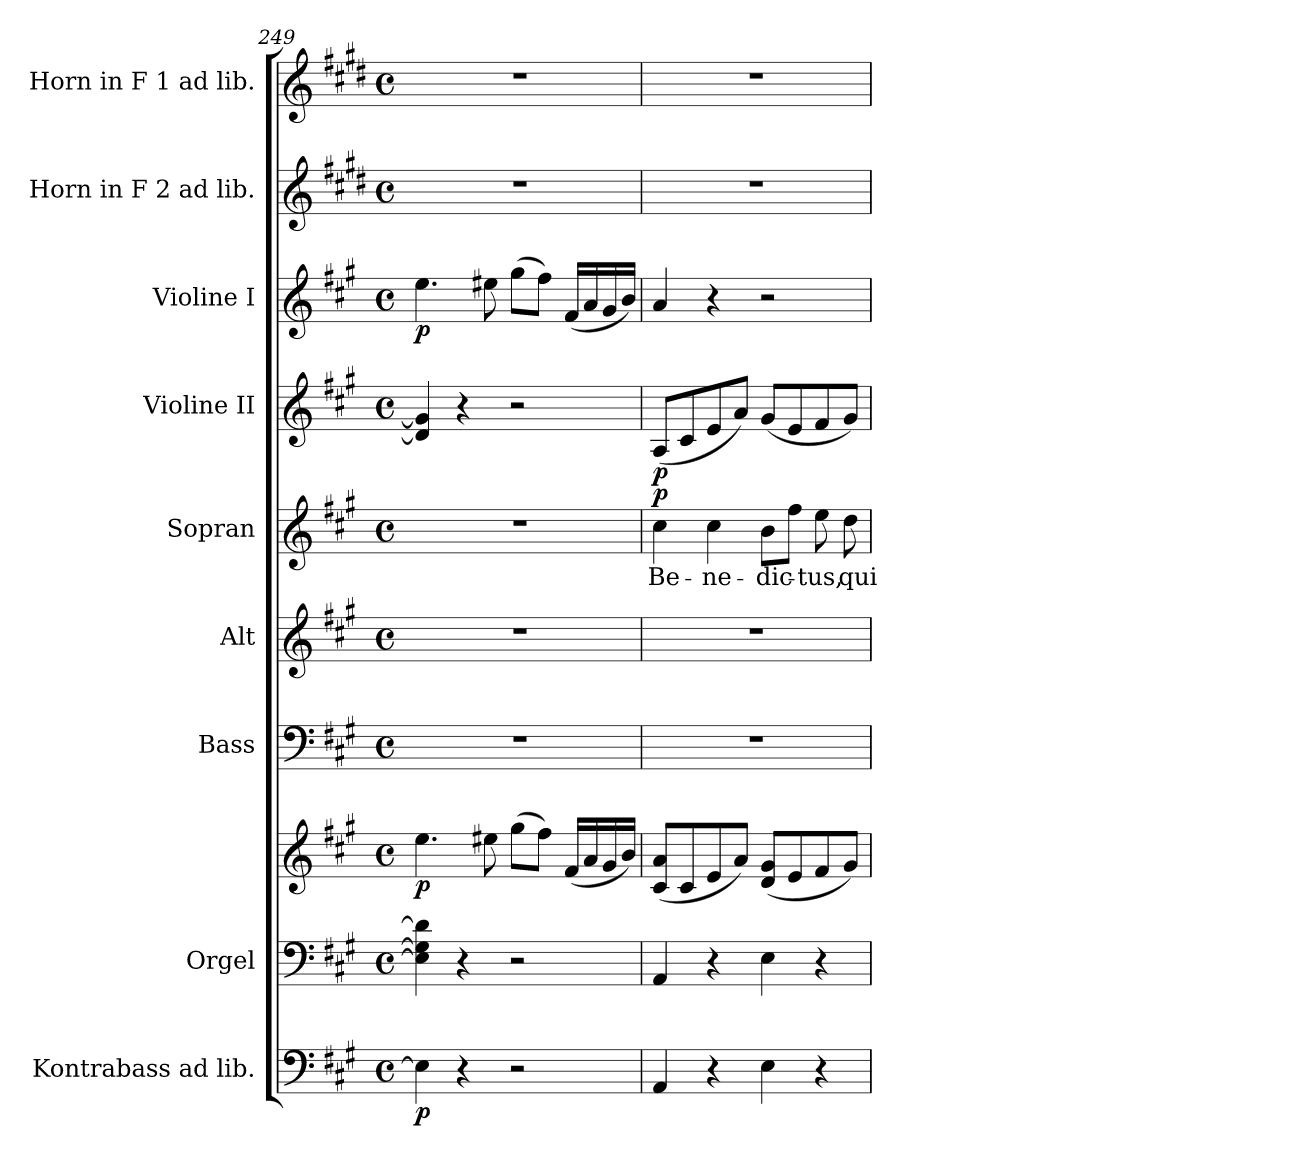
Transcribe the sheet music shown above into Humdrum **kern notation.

**kern	**dynam	**kern	**kern	**dynam	**kern	**kern	**kern	**text	**dynam	**kern	**dynam	**kern	**dynam	**kern	**kern
*part9	*part9	*part8	*part8	*part8	*part7	*part6	*part5	*part5	*part5	*part4	*part4	*part3	*part3	*part2	*part1
*staff10	*staff10	*staff9	*staff8	*staff8/9	*staff7	*staff6	*staff5	*staff5	*staff5	*staff4	*staff4	*staff3	*staff3	*staff2	*staff1
*I"Kontrabass ad lib.	*	*I"Orgel	*	*	*I"Bass	*I"Alt	*I"Sopran	*	*	*I"Violine II	*	*I"Violine I	*	*I"Horn in F 2 ad lib.	*I"Horn in F 1 ad lib.
*I'Kb.	*	*I'Org.	*	*	*I'B.	*I'A.	*I'S.	*	*	*I'Vl. II	*	*I'Vl. I	*	*	*
*clefF4	*	*clefF4	*clefG2	*	*clefF4	*clefG2	*clefG2	*	*	*clefG2	*	*clefG2	*	*clefG2	*clefG2
*ITrd7c12	*	*	*	*	*	*	*	*	*	*	*	*	*	*ITrd4c7	*ITrd4c7
*k[f#c#g#]	*	*k[f#c#g#]	*k[f#c#g#]	*	*k[f#c#g#]	*k[f#c#g#]	*k[f#c#g#]	*	*	*k[f#c#g#]	*	*k[f#c#g#]	*	*k[f#c#g#]	*k[f#c#g#]
*A:	*	*A:	*A:	*	*A:	*A:	*A:	*	*	*A:	*	*A:	*	*A:	*A:
*M4/4	*	*M4/4	*M4/4	*	*M4/4	*M4/4	*M4/4	*	*	*M4/4	*	*M4/4	*	*M4/4	*M4/4
*met(c)	*	*met(c)	*met(c)	*	*met(c)	*met(c)	*met(c)	*	*	*met(c)	*	*met(c)	*	*met(c)	*met(c)
=249	=249	=249	=249	=249	=249	=249	=249	=249	=249	=249	=249	=249	=249	=249	=249
!	!LO:DY:b	!	!	!LO:DY:b	!	!	!	!	!	!	!	!	!LO:DY:b	!	!
4EE\]	p	4E\] 4G#\] 4d\]	4.ee\	p	1r	1r	1r	.	.	4d/] 4g#/]	.	4.ee\	p	1r	1r
4r	.	4r	.	.	.	.	.	.	.	4r	.	.	.	.	.
.	.	.	8ee#X\	.	.	.	.	.	.	.	.	8ee#X\	.	.	.
2r	.	2r	(>8gg#\L	.	.	.	.	.	.	2r	.	(>8gg#\L	.	.	.
.	.	.	8ff#\J)	.	.	.	.	.	.	.	.	8ff#\J)	.	.	.
.	.	.	(<16f#/LL	.	.	.	.	.	.	.	.	(<16f#/LL	.	.	.
.	.	.	16a/	.	.	.	.	.	.	.	.	16a/	.	.	.
.	.	.	16g#/	.	.	.	.	.	.	.	.	16g#/	.	.	.
.	.	.	16b/JJ)	.	.	.	.	.	.	.	.	16b/JJ)	.	.	.
!!LO:PB:g=z
=250	=250	=250	=250	=250	=250	=250	=250	=250	=250	=250	=250	=250	=250	=250	=250
!	!	!	!	!	!	!	!	!LO:LY:b	!LO:DY:a	!	!LO:DY:b	!	!	!	!
4AAA/	.	4AA/	(<8c#/ 8a/L	.	1r	1r	4cc#\	Be-	p	(<8A/L	p	4a/	.	1r	1r
.	.	.	8c#/	.	.	.	.	.	.	8c#/	.	.	.	.	.
!	!	!	!	!	!	!	!	!LO:LY:b	!	!	!	!	!	!	!
4r	.	4r	8e/	.	.	.	4cc#\	-ne-	.	8e/	.	4r	.	.	.
.	.	.	8a/J)	.	.	.	.	.	.	8a/J)	.	.	.	.	.
!	!	!	!	!	!	!	!	!LO:LY:b	!	!	!	!	!	!	!
4EE\	.	4E\	(<8d/ 8g#/L	.	.	.	8b\L	-dic-	.	(<8g#/L	.	2r	.	.	.
.	.	.	8e/	.	.	.	8ff#\J	.	.	8e/	.	.	.	.	.
!	!	!	!	!	!	!	!	!LO:LY:b	!	!	!	!	!	!	!
4r	.	4r	8f#/	.	.	.	8ee\	-tus,	.	8f#/	.	.	.	.	.
!	!	!	!	!	!	!	!	!LO:LY:b	!	!	!	!	!	!	!
.	.	.	8g#/J)	.	.	.	8dd\	qui	.	8g#/J)	.	.	.	.	.
=	=	=	=	=	=	=	=	=	=	=	=	=	=	=	=
*-	*-	*-	*-	*-	*-	*-	*-	*-	*-	*-	*-	*-	*-	*-	*-
